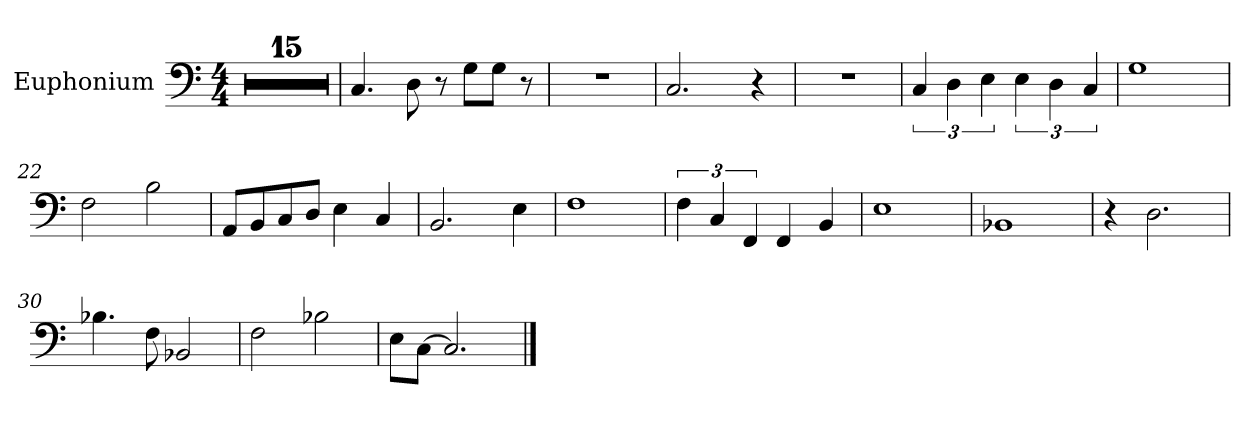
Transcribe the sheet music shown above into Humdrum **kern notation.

**kern
*part1
*staff1
*I"Euphonium
*I'Euph.
*clefF4
*k[]
*M4/4
=1
1r
=2
1r
=3
1r
=4
1r
=5
1r
=6
1r
=7
1r
=8
1r
=9
1r
=10
1r
=11
1r
=12
1r
=13
*k[]
1r
=14
1rF
=15
1r
=16
4.C/
8D\
8r
8G\L
8G\J
8r
=17
1r
=18
2.C/
4r
=19
1r
=20
6C/
6D\
6E\
6E\
6D\
6C/
=21
1G
=22
2F\
2B\
=23
8AA/L
8BB/
8C/
8D/J
4E\
4C/
!!LO:LB:g=z
=24
2.BB/
4E\
=25
1F
=26
6F\
6C/
6FF/
4FF/
4BB/
=27
1E
=28
1BB-X
=29
4r
2.D\
=30
4.B-X\
8F\
2BB-X/
=31
2F\
2B-X\
=32
8E\L
[8C\J
2.C/]
==
*-
